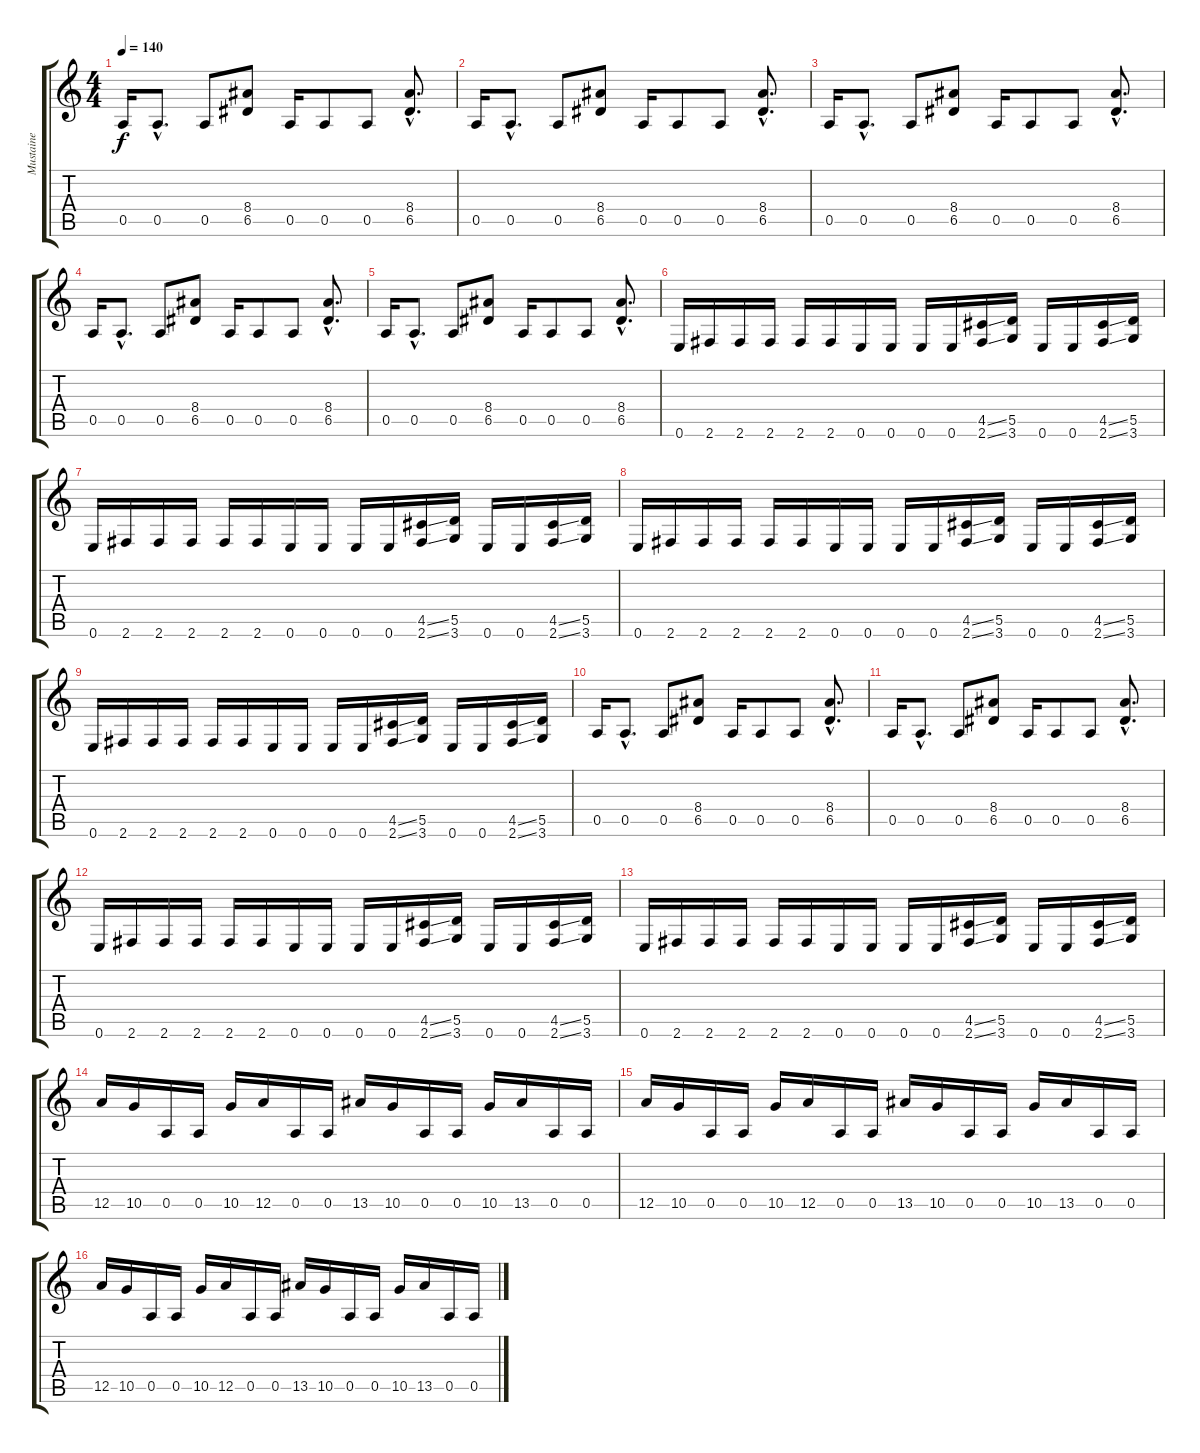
\track ("Mustaine" "Mustaine") {instrument distortionguitar}
\staff {score tabs}
\tuning (E4 B3 G3 D3 A2 E2) {hide}
\ts (4 4)
\tempo 140
\clef g2
\ks c
0.5.16{dy f} 0.5{hac}.8{d} 0.5.8 (8.4 6.5).8 0.5.16 0.5.8 0.5.8 (8.4{hac} 6.5{hac}).8{d} |
0.5.16 0.5{hac}.8{d} 0.5.8 (8.4 6.5).8 0.5.16 0.5.8 0.5.8 (8.4{hac} 6.5{hac}).8{d} |
0.5.16 0.5{hac}.8{d} 0.5.8 (8.4 6.5).8 0.5.16 0.5.8 0.5.8 (8.4{hac} 6.5{hac}).8{d} |
0.5.16 0.5{hac}.8{d} 0.5.8 (8.4 6.5).8 0.5.16 0.5.8 0.5.8 (8.4{hac} 6.5{hac}).8{d} |
0.5.16 0.5{hac}.8{d} 0.5.8 (8.4 6.5).8 0.5.16 0.5.8 0.5.8 (8.4{hac} 6.5{hac}).8{d} |
0.6.16 2.6.16 2.6.16 2.6.16 2.6.16 2.6.16 0.6.16 0.6.16 0.6.16 0.6.16 (4.5{ss} 2.6{ss}).16 (5.5 3.6).16 0.6.16 0.6.16 (4.5{ss} 2.6{ss}).16 (5.5 3.6).16 |
0.6.16 2.6.16 2.6.16 2.6.16 2.6.16 2.6.16 0.6.16 0.6.16 0.6.16 0.6.16 (4.5{ss} 2.6{ss}).16 (5.5 3.6).16 0.6.16 0.6.16 (4.5{ss} 2.6{ss}).16 (5.5 3.6).16 |
0.6.16 2.6.16 2.6.16 2.6.16 2.6.16 2.6.16 0.6.16 0.6.16 0.6.16 0.6.16 (4.5{ss} 2.6{ss}).16 (5.5 3.6).16 0.6.16 0.6.16 (4.5{ss} 2.6{ss}).16 (5.5 3.6).16 |
0.6.16 2.6.16 2.6.16 2.6.16 2.6.16 2.6.16 0.6.16 0.6.16 0.6.16 0.6.16 (4.5{ss} 2.6{ss}).16 (5.5 3.6).16 0.6.16 0.6.16 (4.5{ss} 2.6{ss}).16 (5.5 3.6).16 |
0.5.16 0.5{hac}.8{d} 0.5.8 (8.4 6.5).8 0.5.16 0.5.8 0.5.8 (8.4{hac} 6.5{hac}).8{d} |
0.5.16 0.5{hac}.8{d} 0.5.8 (8.4 6.5).8 0.5.16 0.5.8 0.5.8 (8.4{hac} 6.5{hac}).8{d} |
0.6.16 2.6.16 2.6.16 2.6.16 2.6.16 2.6.16 0.6.16 0.6.16 0.6.16 0.6.16 (4.5{ss} 2.6{ss}).16 (5.5 3.6).16 0.6.16 0.6.16 (4.5{ss} 2.6{ss}).16 (5.5 3.6).16 |
0.6.16 2.6.16 2.6.16 2.6.16 2.6.16 2.6.16 0.6.16 0.6.16 0.6.16 0.6.16 (4.5{ss} 2.6{ss}).16 (5.5 3.6).16 0.6.16 0.6.16 (4.5{ss} 2.6{ss}).16 (5.5 3.6).16 |
12.5.16 10.5.16 0.5.16 0.5.16 10.5.16 12.5.16 0.5.16 0.5.16 13.5.16 10.5.16 0.5.16 0.5.16 10.5.16 13.5.16 0.5.16 0.5.16 |
12.5.16 10.5.16 0.5.16 0.5.16 10.5.16 12.5.16 0.5.16 0.5.16 13.5.16 10.5.16 0.5.16 0.5.16 10.5.16 13.5.16 0.5.16 0.5.16 |
12.5.16 10.5.16 0.5.16 0.5.16 10.5.16 12.5.16 0.5.16 0.5.16 13.5.16 10.5.16 0.5.16 0.5.16 10.5.16 13.5.16 0.5.16 0.5.16
